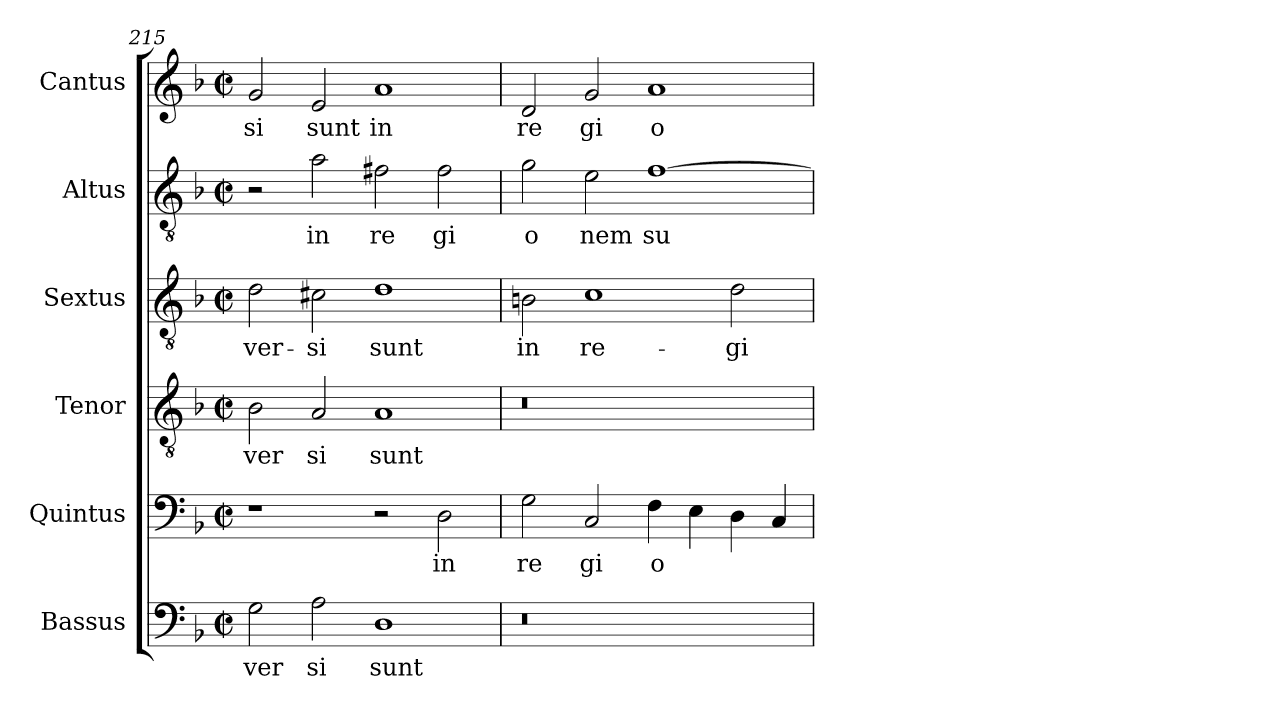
**kern	**text	**kern	**text	**kern	**text	**kern	**text	**kern	**text	**kern	**text
*part6	*part6	*part5	*part5	*part4	*part4	*part3	*part3	*part2	*part2	*part1	*part1
*staff6	*staff6	*staff5	*staff5	*staff4	*staff4	*staff3	*staff3	*staff2	*staff2	*staff1	*staff1
*I"Bassus	*	*I"Quintus	*	*I"Tenor	*	*I"Sextus	*	*I"Altus	*	*I"Cantus	*
*I'Bassus	*	*I'Quintus	*	*I'Tenor	*	*I'Sextus	*	*I'Altus	*	*I'Cantus	*
*clefF4	*	*clefF4	*	*clefGv2	*	*clefGv2	*	*clefGv2	*	*clefG2	*
*k[b-]	*	*k[b-]	*	*k[b-]	*	*k[b-]	*	*k[b-]	*	*k[b-]	*
*F:	*	*F:	*	*F:	*	*F:	*	*F:	*	*F:	*
*M2/2	*	*M2/2	*	*M2/2	*	*M2/2	*	*M2/2	*	*M2/2	*
*met(c|)	*	*met(c|)	*	*met(c|)	*	*met(c|)	*	*met(c|)	*	*met(c|)	*
=215	=215	=215	=215	=215	=215	=215	=215	=215	=215	=215	=215
!	!LO:LY:b:cj	!	!	!	!LO:LY:b:cj	!	!LO:LY:b:cj	!	!	!	!LO:LY:b:cj
2G\	ver	1r	.	2B-\	ver	2d\	-ver-	2r	.	2g/	-si
!	!LO:LY:b:cj	!	!	!	!LO:LY:b:cj	!	!LO:LY:b:cj	!	!LO:LY:b:cj	!	!LO:LY:b:cj
2A\	si	.	.	2A/	si	2c#X\	-si	2a\	in	2e/	sunt
!	!LO:LY:b:cj	!	!	!	!LO:LY:b:cj	!	!LO:LY:b:cj	!	!LO:LY:b:cj	!	!LO:LY:b:cj
1D	sunt	2r	.	1A	sunt	1d	sunt	2f#X\	re	1a	in
!	!	!	!LO:LY:b:cj	!	!	!	!	!	!LO:LY:b:cj	!	!
.	.	2D\	in	.	.	.	.	2f#\	gi	.	.
!!LO:LB:g=z
=216	=216	=216	=216	=216	=216	=216	=216	=216	=216	=216	=216
!	!	!	!LO:LY:b:cj	!	!	!	!LO:LY:b:cj	!	!LO:LY:b:cj	!	!LO:LY:b:cj
0r	.	2G\	re	0r	.	2Bn\	in	2g\	o	2d/	re
!	!	!	!LO:LY:b:cj	!	!	!	!LO:LY:b:cj	!	!LO:LY:b:cj	!	!LO:LY:b:cj
.	.	2C/	gi	.	.	1c	re-	2e\	nem	2g/	gi
!	!	!	!LO:LY:b:cj	!	!	!	!	!	!LO:LY:b:cj	!	!LO:LY:b:cj
.	.	4F\	o	.	.	.	.	[>1f	su	1a	o
.	.	4E\	.	.	.	.	.	.	.	.	.
!	!	!	!	!	!	!	!LO:LY:b:cj	!	!	!	!
.	.	4D\	.	.	.	2d\	-gi-	.	.	.	.
.	.	4C/	.	.	.	.	.	.	.	.	.
=	=	=	=	=	=	=	=	=	=	=	=
*-	*-	*-	*-	*-	*-	*-	*-	*-	*-	*-	*-
